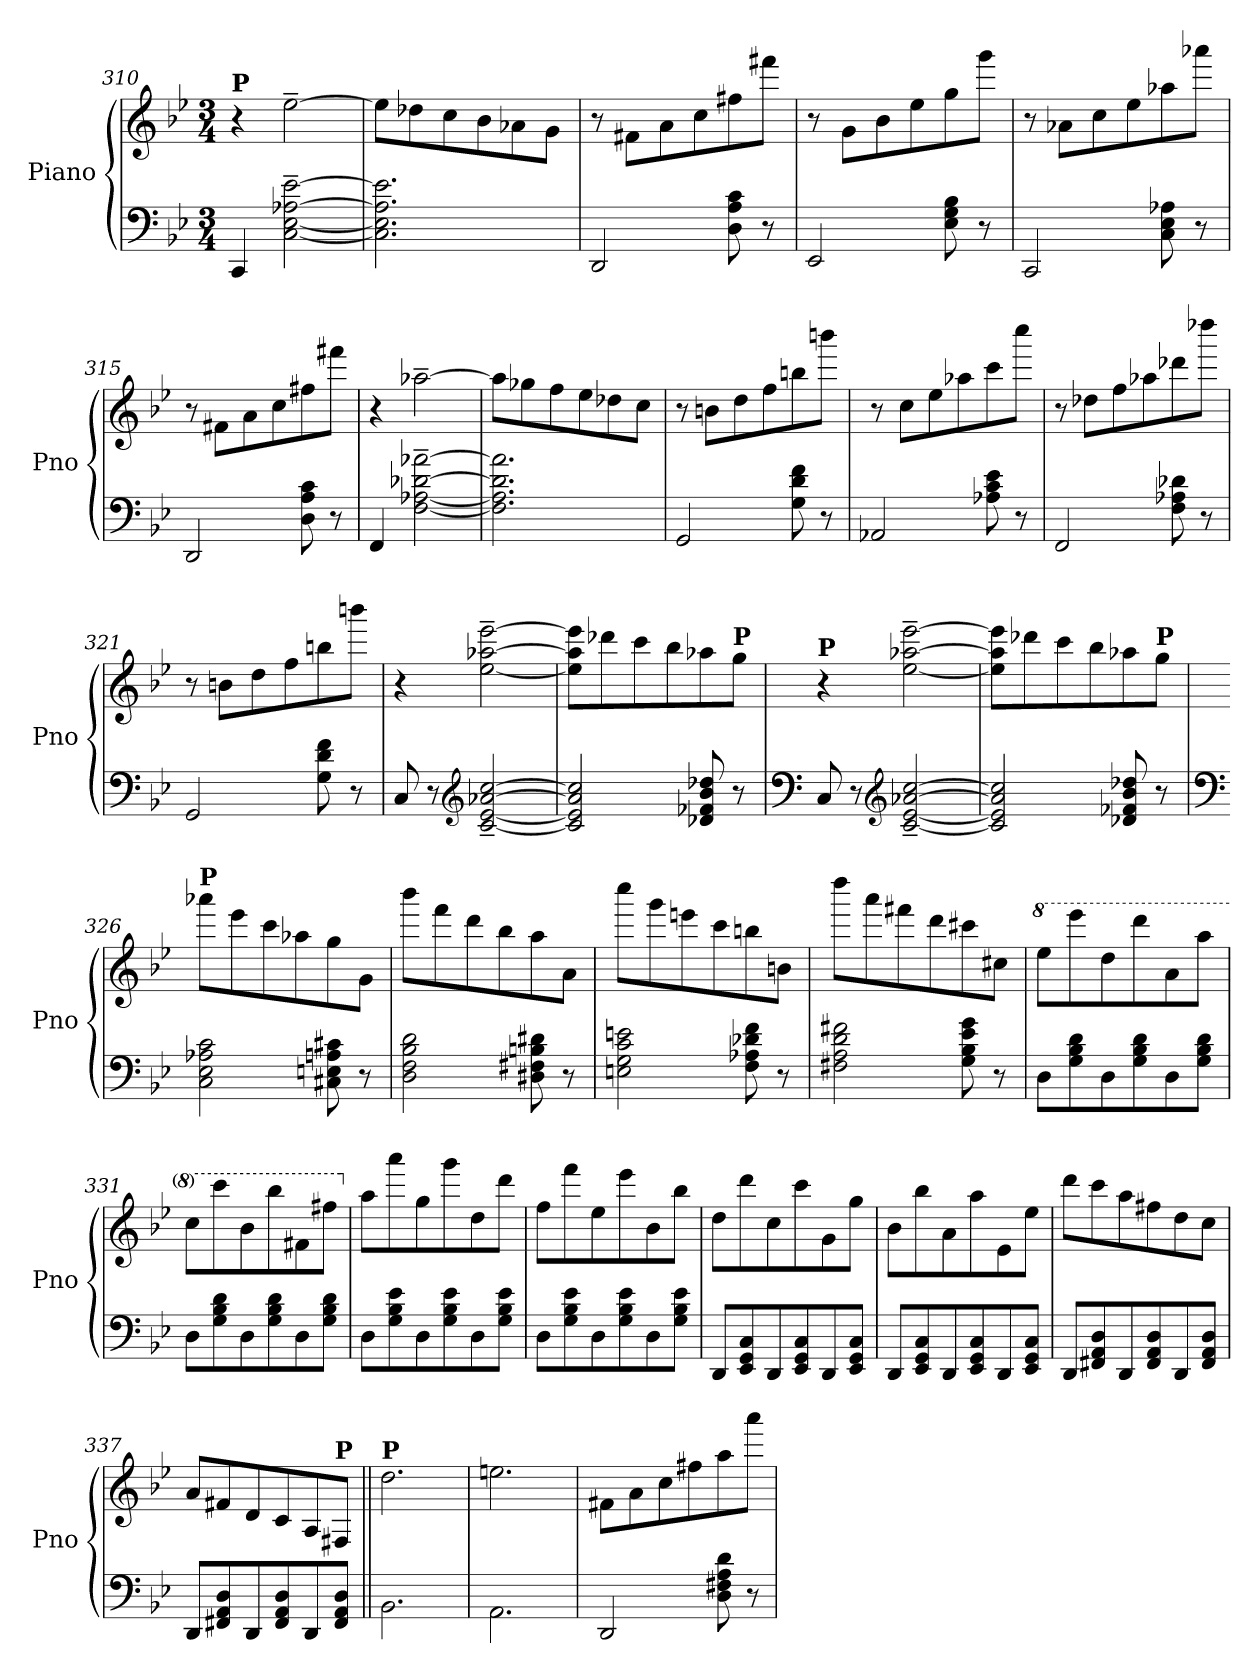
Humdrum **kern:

**kern	**kern
*part1	*part1
*staff2	*staff1
*I"Piano	*
*I'Pno	*
*clefF4	*clefG2
*k[b-e-]	*k[b-e-]
*M3/4	*M3/4
=310	=310
!	!LO:TX:a:B:t=P
4CC/	4r
[2C\~ [2E-\~ [2A-X\~ [2e-\~	[2ee-~\
=311	=311
2.C\] 2.E-\] 2.A-\] 2.e-\]	8ee-\L]
.	8dd-X\
.	8cc\
.	8b-\
.	8a-X\
.	8g\J
=312	=312
2DD/	8r
.	8f#X\L
.	8a\
.	8cc\
8D\ 8A\ 8c\	8ff#X\
8r	8fff#X\J
=313	=313
2EE-/	8r
.	8g\L
.	8b-\
.	8ee-\
8E-\ 8G\ 8B-\	8gg\
8r	8ggg\J
!!LO:LB:g=z
=314	=314
2CC/	8r
.	8a-X\L
.	8cc\
.	8ee-\
8C\ 8E-\ 8A-X\	8aa-X\
8r	8aaa-X\J
=315	=315
2DD/	8r
.	8f#X\L
.	8a\
.	8cc\
8D\ 8A\ 8c\	8ff#X\
8r	8fff#X\J
=316	=316
4FF/	4r
[2F\~ [2A-X\~ [2d-X\~ [2a-X\~	[2aa-X~\
=317	=317
2.F\] 2.A-\] 2.d-\] 2.a-\]	8aa-\L]
.	8gg-X\
.	8ff\
.	8ee-\
.	8dd-X\
.	8cc\J
=318	=318
2GG/	8r
.	8bn\L
.	8dd\
.	8ff\
8G\ 8d\ 8f\	8bbn\
8r	8bbbn\J
=319	=319
2AA-X/	8r
.	8cc\L
.	8ee-\
.	8aa-X\
8A-X\ 8c\ 8e-\	8ccc\
8r	8cccc\J
!!LO:PB:g=z
=320	=320
2FF/	8r
.	8dd-X\L
.	8ff\
.	8aa-X\
8F\ 8A-X\ 8d-X\	8ddd-X\
8r	8dddd-X\J
=321	=321
2GG/	8r
.	8bn\L
.	8dd\
.	8ff\
8G\ 8d\ 8f\	8bbn\
8r	8bbbn\J
=322	=322
8C/	4r
8r	.
*clefG2	*
[2c/~ [2e-/~ [2a-X/~ [2cc/~	[2ee-\~ [2aa-X\~ [2eee-\~
=323	=323
2c/] 2e-/] 2a-/] 2cc/]	8ee-\] 8aa-\] 8eee-\]L
.	8ddd-X\
.	8ccc\
.	8bb-\
8d-X/ 8f-X/ 8b-/ 8dd-X/	8aa-X\
!	!LO:TX:a:B:t=P
8r	8gg\J
=324	=324
*clefF4	*
!	!LO:TX:a:B:t=P
8C/	4r
8r	.
*clefG2	*
[2c/~ [2e-/~ [2a-X/~ [2cc/~	[2ee-\~ [2aa-X\~ [2eee-\~
!!LO:LB:g=z
=325	=325
2c/] 2e-/] 2a-/] 2cc/]	8ee-\] 8aa-\] 8eee-\]L
.	8ddd-X\
.	8ccc\
.	8bb-\
8d-X/ 8f-X/ 8b-/ 8dd-X/	8aa-X\
!	!LO:TX:a:B:t=P
8r	8gg\J
=326	=326
*clefF4	*
!	!LO:TX:a:B:t=P
2C\ 2E-\ 2A-X\ 2c\	8aaa-X\L
.	8eee-\
.	8ccc\
.	8aa-X\
8C#X\ 8En\ 8An\ 8c#X\	8gg\
8r	8g\J
=327	=327
2D\ 2F\ 2B-\ 2d\	8bbb-\L
.	8fff\
.	8ddd\
.	8bb-\
8D#X\ 8F#X\ 8Bn\ 8d#X\	8aa\
8r	8a\J
=328	=328
2En\ 2G\ 2c\ 2en\	8cccc\L
.	8ggg\
.	8eeen\
.	8ccc\
8F\ 8A-X\ 8d-X\ 8f\	8bbn\
8r	8bn\J
=329	=329
2F#X\ 2A\ 2d\ 2f#X\	8dddd\L
.	8aaa\
.	8fff#X\
.	8ddd\
8G\ 8B-\ 8e-\ 8g\	8ccc#X\
8r	8cc#X\J
!!LO:LB:g=z
=330	=330
*	*8va
8D\L	8eee-\L
8G\ 8B-\ 8d\	8eeee-\
8D\	8ddd\
8G\ 8B-\ 8d\	8dddd\
8D\	8aa\
8G\ 8B-\ 8d\J	8aaa\J
=331	=331
8D\L	8ccc\L
8G\ 8B-\ 8d\	8cccc\
8D\	8bb-\
8G\ 8B-\ 8d\	8bbb-\
8D\	8ff#X\
8G\ 8B-\ 8d\J	8fff#X\J
=332	=332
*	*X8va
8D\L	8aa\L
8G\ 8B-\ 8e-\	8aaa\
8D\	8gg\
8G\ 8B-\ 8e-\	8ggg\
8D\	8dd\
8G\ 8B-\ 8e-\J	8ddd\J
=333	=333
8D\L	8ff\L
8G\ 8B-\ 8e-\	8fff\
8D\	8ee-\
8G\ 8B-\ 8e-\	8eee-\
8D\	8b-\
8G\ 8B-\ 8e-\J	8bb-\J
=334	=334
8DD/L	8dd\L
8EE-/ 8GG/ 8C/	8ddd\
8DD/	8cc\
8EE-/ 8GG/ 8C/	8ccc\
8DD/	8g\
8EE-/ 8GG/ 8C/J	8gg\J
=335	=335
8DD/L	8b-\L
8EE-/ 8GG/ 8C/	8bb-\
8DD/	8a\
8EE-/ 8GG/ 8C/	8aa\
8DD/	8e-\
8EE-/ 8GG/ 8C/J	8ee-\J
!!LO:LB:g=z
=336	=336
8DD/L	8ddd\L
8FF#X/ 8AA/ 8D/	8ccc\
8DD/	8aa\
8FF#/ 8AA/ 8D/	8ff#X\
8DD/	8dd\
8FF#/ 8AA/ 8D/J	8cc\J
=337	=337
8DD/L	8a/L
8FF#X/ 8AA/ 8D/	8f#X/
8DD/	8d/
8FF#/ 8AA/ 8D/	8c/
8DD/	8A/
!	!LO:TX:a:B:t=P
8FF#/ 8AA/ 8D/J	8F#X/J
=338||	=338||
!	!LO:TX:a:B:t=P
2.BB-\	2.dd\
=339	=339
2.AA\	2.een\
=340	=340
2DD/	8f#X\L
.	8a\
.	8cc\
.	8ff#X\
8D\ 8F#X\ 8A\ 8d\	8aa\
8r	8aaa\J
=	=
*-	*-
